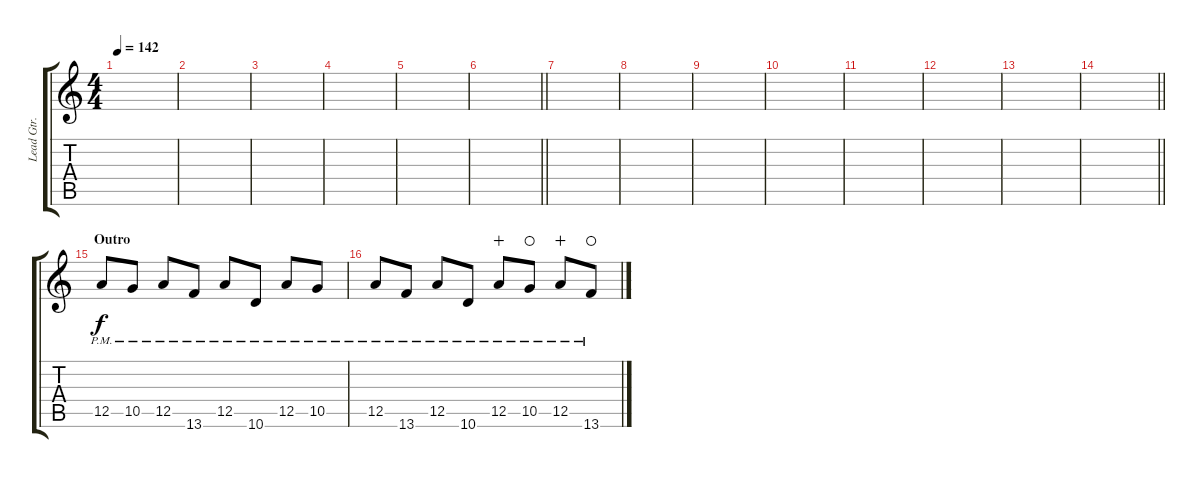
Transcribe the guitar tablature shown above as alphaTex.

\track ("Lead Gtr." "Lead Gtr.") {instrument distortionguitar}
\staff {score tabs}
\tuning (E4 B3 G3 D3 A2 E2) {hide}
\ts (4 4)
\tempo 142
\clef g2
\ks c
|
|
|
|
|
\barLineRight lightlight
|
\section ("" "")
|
|
|
|
|
|
|
\barLineRight lightlight
|
\section ("" "Outro")
12.5{pm}.8 10.5{pm}.8 12.5{pm}.8 13.6{pm}.8 12.5{pm}.8 10.6{pm}.8 12.5{pm}.8 10.5{pm}.8 |
12.5{pm}.8 13.6{pm}.8 12.5{pm}.8 10.6{pm}.8 12.5{pm}.8{wahc} 10.5{pm}.8{waho} 12.5{pm}.8{wahc} 13.6{pm}.8{waho}
